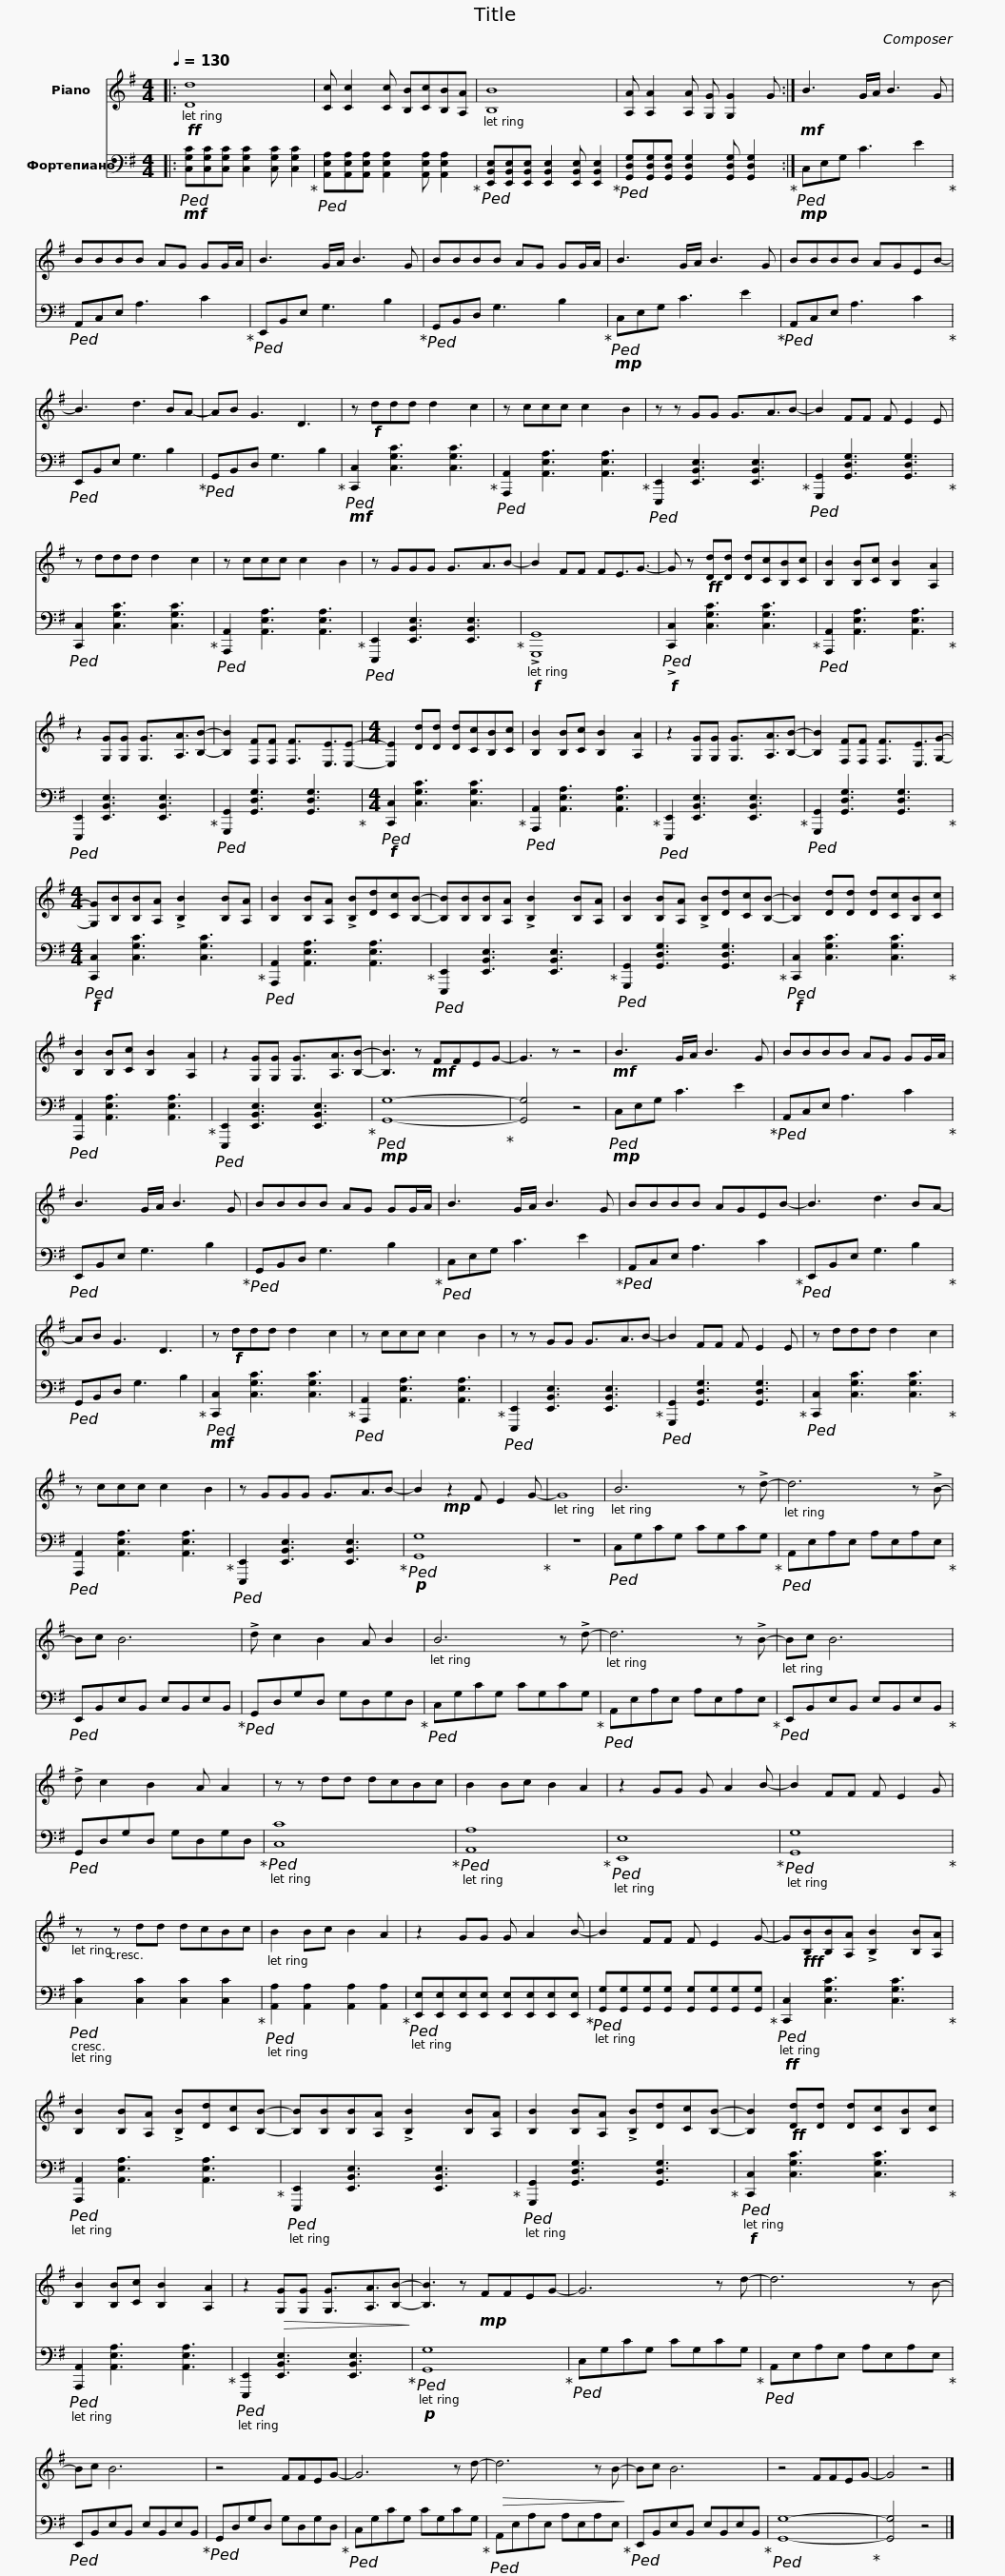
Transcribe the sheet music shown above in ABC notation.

X:1
%%score 1 2
L:1/8
Q:1/4=130
M:4/4
I:linebreak $
K:G
V:1 treble
V:2 bass
V:1
|:!ff! [Dd]8 | [Cc] [Cc]2 [Cc] [B,B][Cc][B,B][A,A] | [B,B]8 |$ [A,A] [A,A]2 [A,A] [G,G] [G,G]2 G :|$!mf! B3 G/A/ B3 G | %5
 BBBB AG GG/A/ | B3 G/A/ B3 G | BBBB AG GG/A/ |$ B3 G/A/ B3 G | BBBB AGEB- | %10
 B3 d3 BA- | AB G3 D3 |$ z!f! ddd d2 c2 | z ccc c2 B2 | z z GG G3/2A3/2B- | %15
 B2 FF F E2 E |$ z ddd d2 c2 | z ccc c2 B2 | z GGG G3/2A3/2B- | B2 FF FE3/2G3/2- |$ %20
[K:G] G z!ff! [Dd][Dd] [Dd][Cc][B,B][Cc] | [B,B]2 [B,B][Cc] [B,B]2 [A,A]2 | z2 [G,G][G,G] [G,G]3/2[A,A]3/2[B,B]- | [B,B]2 [F,F][F,F] [F,F]3/2[E,E]3/2[E,E]- |$[M:4/4] [E,E]2 [Dd][Dd] [Dd][Cc][B,B][Cc] | %25
 [B,B]2 [B,B][Cc] [B,B]2 [A,A]2 | z2 [G,G][G,G] [G,G]3/2[A,A]3/2[B,B]- | [B,B]2 [F,F][F,F] [F,F]3/2[E,E]3/2[G,G]- |$[M:4/4] [G,G][B,B][B,B][A,A] !>![B,B]2 [B,B][A,A] | [B,B]2 [B,B][A,A] !>![B,B][Dd][Cc][B,B]- | %30
 [B,B][B,B][B,B][A,A] !>![B,B]2 [B,B][A,A] | [B,B]2 [B,B][A,A] !>![B,B][Dd][Cc][B,B]- |$ [B,B]2 [Dd][Dd] [Dd][Cc][B,B][Cc] | [B,B]2 [B,B][Cc] [B,B]2 [A,A]2 | z2 [G,G][G,G] [G,G]3/2[A,A]3/2[B,B]- | %35
 [B,B]3 z!mf! FFEG- | G3 z z4 |$!mf! B3 G/A/ B3 G | BBBB AG GG/A/ | B3 G/A/ B3 G | %40
 BBBB AG GG/A/ |$ B3 G/A/ B3 G | BBBB AGEB- | B3 d3 BA- | AB G3 D3 | %45
 z!f! ddd d2 c2 |$ z ccc c2 B2 | z z GG G3/2A3/2B- | B2 FF F E2 E | z ddd d2 c2 | %50
 z ccc c2 B2 |$ z GGG G3/2A3/2B- | B2!mp! z2 F E2 G- | G8 | B6 z !>!d- | %55
 d6 z !>!B- | Bc B6 |$ !>!d c2 B2 A B2 | B6 z !>!d- | d6 z !>!B- | %60
 Bc B6 | !>!d c2 B2 A A2 |$ z z dd dcBc | B2 Bc B2 A2 | z2 GG G A2 B- | %65
 B2 FF F E2 G | z z dd dcBc | B2 Bc B2 A2 |$ z2 GG G A2 B- | B2 FF F E2 G- | %70
 G!fff![B,B][B,B][A,A] !>![B,B]2 [B,B][A,A] | [B,B]2 [B,B][A,A] !>![B,B][Dd][Cc][B,B]- |$ [B,B][B,B][B,B][A,A] !>![B,B]2 [B,B][A,A] | [B,B]2 [B,B][A,A] !>![B,B][Dd][Cc][B,B]- | [B,B]2!ff! [Dd][Dd] [Dd][Cc][B,B][Cc] | %75
 [B,B]2 [B,B][Cc] [B,B]2 [A,A]2 |$ z2!>(! [G,G][G,G] [G,G]3/2[A,A]3/2[B,B]-!>)! | [B,B]3 z!mp! FFEG- | G6 z d- | d6 z B- | %80
 Bc B6 |$ z4 FFEG- | G6 z d- |!>(! d6 z B-!>)! | Bc B6 | %85
 z4 FFEG- | G4 z4 |] %87
V:2
|:!mf!!ped! [C,G,C][C,G,C][C,G,C] [C,G,C]2 [C,G,C] [C,G,C]2!ped-up! |!ped! [A,,E,A,][A,,E,A,][A,,E,A,] [A,,E,A,]2 [A,,E,A,] [A,,E,A,]2!ped-up! |!ped! [E,,B,,E,][E,,B,,E,][E,,B,,E,] [E,,B,,E,]2 [E,,B,,E,] [E,,B,,E,]2!ped-up! |$!ped! [G,,D,G,][G,,D,G,][G,,D,G,] [G,,D,G,]2 [G,,D,G,] [G,,D,G,]2!ped-up! :|$!mp!!ped! C,E,G, C3 E2!ped-up! | %5
!ped! A,,C,E, A,3 C2!ped-up! |!ped! E,,B,,E, G,3 B,2!ped-up! |!ped! G,,B,,D, G,3 B,2!ped-up! |$!mp!!ped! C,E,G, C3 E2!ped-up! |!ped! A,,C,E, A,3 C2!ped-up! | %10
!ped! E,,B,,E, G,3 B,2!ped-up! |!ped! G,,B,,D, G,3 B,2!ped-up! |$!mf!!ped! [C,,C,]2 [C,G,C]3 [C,G,C]3!ped-up! |!ped! [A,,,A,,]2 [A,,E,A,]3 [A,,E,A,]3!ped-up! |!ped! [E,,,E,,]2 [E,,B,,E,]3 [E,,B,,E,]3!ped-up! | %15
!ped! [G,,,G,,]2 [G,,D,G,]3 [G,,D,G,]3!ped-up! |$!ped! [C,,C,]2 [C,G,C]3 [C,G,C]3!ped-up! |!ped! [A,,,A,,]2 [A,,E,A,]3 [A,,E,A,]3!ped-up! |!ped! [E,,,E,,]2 [E,,B,,E,]3 [E,,B,,E,]3!ped-up! |!f! !>![G,,,G,,]8 |$ %20
[K:G]!f!!ped! !>![C,,C,]2 [C,G,C]3 [C,G,C]3!ped-up! |!ped! [A,,,A,,]2 [A,,E,A,]3 [A,,E,A,]3!ped-up! |!ped! [E,,,E,,]2 [E,,B,,E,]3 [E,,B,,E,]3!ped-up! |!ped! [G,,,G,,]2 [G,,D,G,]3 [G,,D,G,]3!ped-up! |$[M:4/4]!f!!ped! [C,,C,]2 [C,G,C]3 [C,G,C]3!ped-up! | %25
!ped! [A,,,A,,]2 [A,,E,A,]3 [A,,E,A,]3!ped-up! |!ped! [E,,,E,,]2 [E,,B,,E,]3 [E,,B,,E,]3!ped-up! |!ped! [G,,,G,,]2 [G,,D,G,]3 [G,,D,G,]3!ped-up! |$[M:4/4]!f!!ped! [C,,C,]2 [C,G,C]3 [C,G,C]3!ped-up! |!ped! [A,,,A,,]2 [A,,E,A,]3 [A,,E,A,]3!ped-up! | %30
!ped! [E,,,E,,]2 [E,,B,,E,]3 [E,,B,,E,]3!ped-up! |!ped! [G,,,G,,]2 [G,,D,G,]3 [G,,D,G,]3!ped-up! |$!f!!ped! [C,,C,]2 [C,G,C]3 [C,G,C]3!ped-up! |!ped! [A,,,A,,]2 [A,,E,A,]3 [A,,E,A,]3!ped-up! |!ped! [E,,,E,,]2 [E,,B,,E,]3 [E,,B,,E,]3!ped-up! | %35
!mp!!ped! [G,,G,]8-!ped-up! | [G,,G,]4 z4 |$!mp!!ped! C,E,G, C3 E2!ped-up! |!ped! A,,C,E, A,3 C2!ped-up! |!ped! E,,B,,E, G,3 B,2!ped-up! | %40
!ped! G,,B,,D, G,3 B,2!ped-up! |$!ped! C,E,G, C3 E2!ped-up! |!ped! A,,C,E, A,3 C2!ped-up! |!ped! E,,B,,E, G,3 B,2!ped-up! |!ped! G,,B,,D, G,3 B,2!ped-up! | %45
!mf!!ped! [C,,C,]2 [C,G,C]3 [C,G,C]3!ped-up! |$!ped! [A,,,A,,]2 [A,,E,A,]3 [A,,E,A,]3!ped-up! |!ped! [E,,,E,,]2 [E,,B,,E,]3 [E,,B,,E,]3!ped-up! |!ped! [G,,,G,,]2 [G,,D,G,]3 [G,,D,G,]3!ped-up! |!ped! [C,,C,]2 [C,G,C]3 [C,G,C]3!ped-up! | %50
!ped! [A,,,A,,]2 [A,,E,A,]3 [A,,E,A,]3!ped-up! |$!ped! [E,,,E,,]2 [E,,B,,E,]3 [E,,B,,E,]3!ped-up! |!p!!ped! [G,,G,]8!ped-up! | z8 |!ped! C,G,CG, CG,CG,!ped-up! | %55
!ped! A,,E,A,E, A,E,A,E,!ped-up! |!ped! E,,B,,E,B,, E,B,,E,B,,!ped-up! |$!ped! G,,D,G,D, G,D,G,D,!ped-up! |!ped! C,G,CG, CG,CG,!ped-up! |!ped! A,,E,A,E, A,E,A,E,!ped-up! | %60
!ped! E,,B,,E,B,, E,B,,E,B,,!ped-up! |!ped! G,,D,G,D, G,D,G,D,!ped-up! |$!ped! [C,C]8!ped-up! |!ped! [A,,A,]8!ped-up! |!ped! [E,,E,]8!ped-up! | %65
!ped! [G,,G,]8!ped-up! |!ped! [C,C]2 [C,C]2 [C,C]2 [C,C]2!ped-up! |!ped! [A,,A,]2 [A,,A,]2 [A,,A,]2 [A,,A,]2!ped-up! |$!ped! [E,,E,][E,,E,][E,,E,][E,,E,] [E,,E,][E,,E,][E,,E,][E,,E,]!ped-up! |!ped! [G,,G,][G,,G,][G,,G,][G,,G,] [G,,G,][G,,G,][G,,G,][G,,G,]!ped-up! | %70
!ff!!ped! [C,,C,]2 [C,G,C]3 [C,G,C]3!ped-up! |!ped! [A,,,A,,]2 [A,,E,A,]3 [A,,E,A,]3!ped-up! |$!ped! [E,,,E,,]2 [E,,B,,E,]3 [E,,B,,E,]3!ped-up! |!ped! [G,,,G,,]2 [G,,D,G,]3 [G,,D,G,]3!ped-up! |!f!!ped! [C,,C,]2 [C,G,C]3 [C,G,C]3!ped-up! | %75
!ped! [A,,,A,,]2 [A,,E,A,]3 [A,,E,A,]3!ped-up! |$!ped! [E,,,E,,]2 [E,,B,,E,]3 [E,,B,,E,]3!ped-up! |!p!!ped! [G,,G,]8!ped-up! |!ped! C,G,CG, CG,CG,!ped-up! |!ped! A,,E,A,E, A,E,A,E,!ped-up! | %80
!ped! E,,B,,E,B,, E,B,,E,B,,!ped-up! |$!ped! G,,D,G,D, G,D,G,D,!ped-up! |!ped! C,G,CG, CG,CG,!ped-up! |!ped! A,,E,A,E, A,E,A,E,!ped-up! |!ped! E,,B,,E,B,, E,B,,E,B,,!ped-up! | %85
!ped! [G,,G,]8-!ped-up! | [G,,G,]4 z4 |] %87
